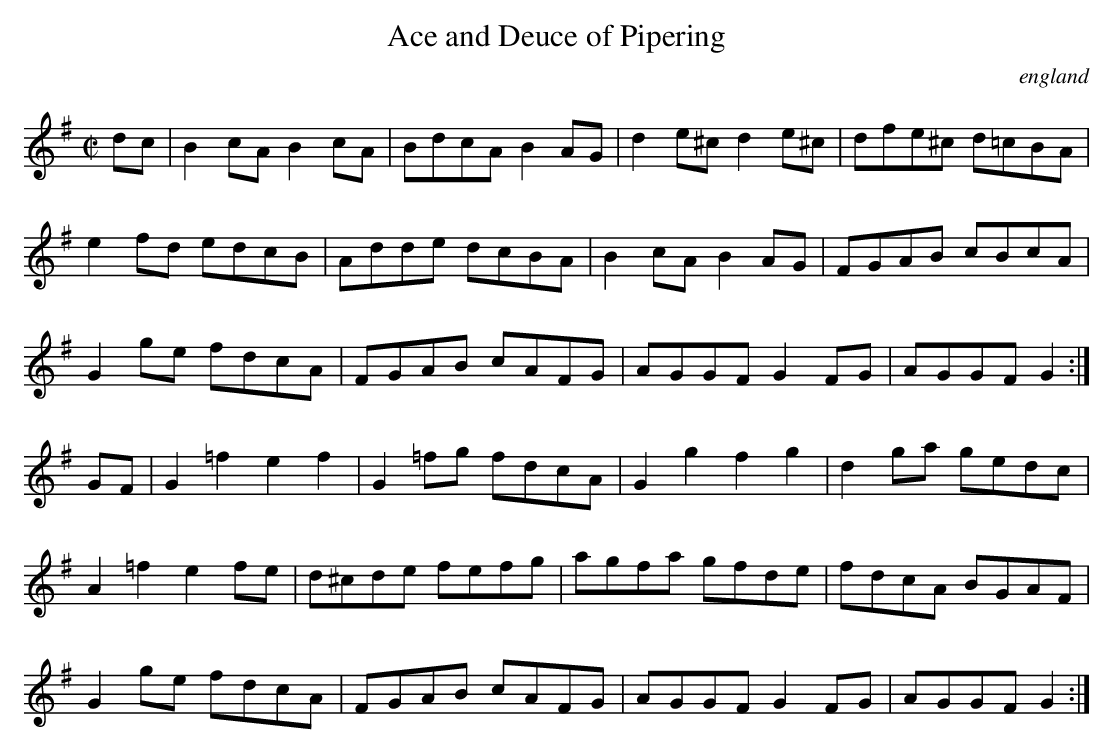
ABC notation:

X:1
T:Ace and Deuce of Pipering
O:england
M:C|
L:1/8
K:G Major
dc|B2cA B2cA|BdcA B2AG|d2e^c d2e^c|dfe^c d=cBA|
e2fd edcB|Adde dcBA|B2cA B2AG|FGAB cBcA|
G2ge fdcA|FGAB cAFG|AGGF G2FG|AGGF G2:|
GF|G2=f2 e2f2|G2=fg fdcA|G2g2 f2g2|d2ga gedc|
A2=f2 e2fe|d^cde fefg|agfa gfde|fdcA BGAF|
G2ge fdcA|FGAB cAFG|AGGF G2FG|AGGF G2:|
